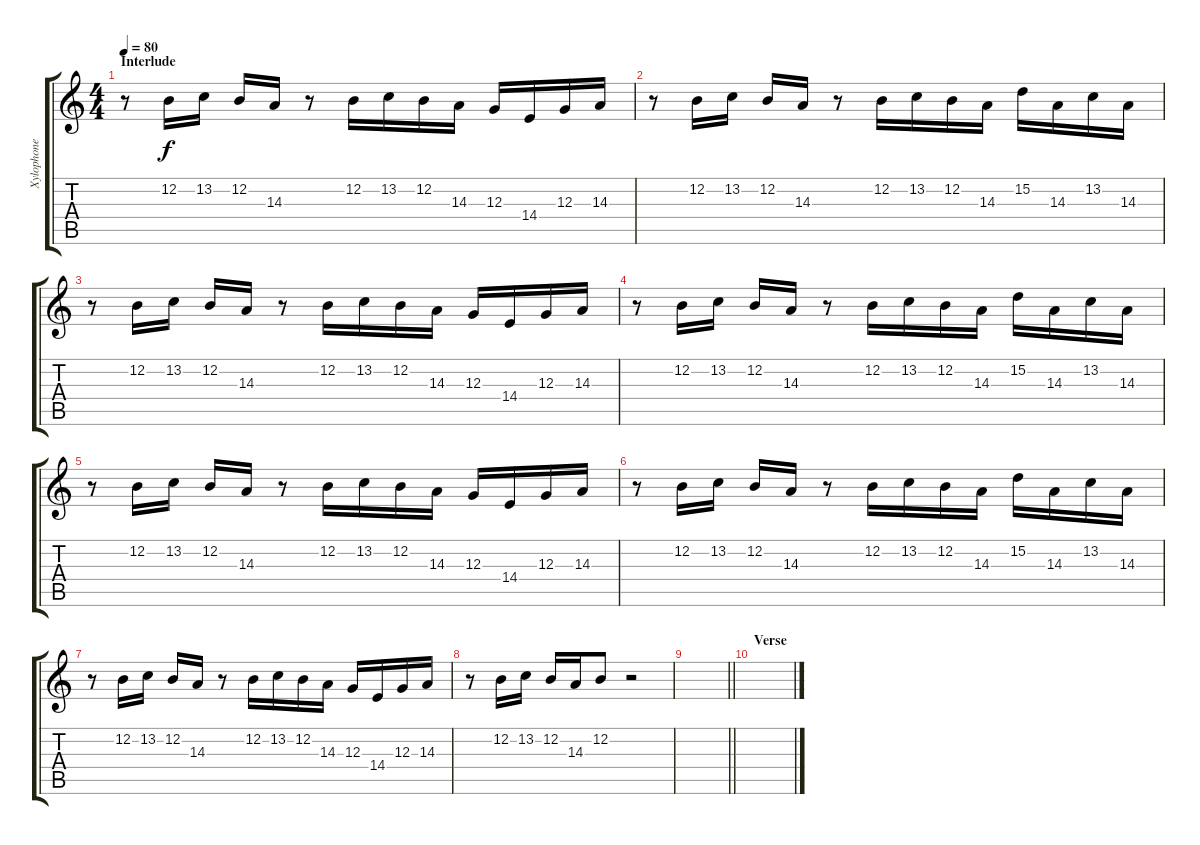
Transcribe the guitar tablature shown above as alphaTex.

\track ("Xylophone" "Xylophone") {instrument xylophone}
\staff {score tabs}
\tuning (E4 B3 G3 D3 A2 E2) {hide}
\ts (4 4)
\section ("" "Interlude")
\tempo 80
\clef g2
\ks c
r.8{dy f} 12.2.16 13.2.16 12.2.16 14.3.16 r.8 12.2.16 13.2.16 12.2.16 14.3.16 12.3.16 14.4.16 12.3.16 14.3.16 |
r.8 12.2.16 13.2.16 12.2.16 14.3.16 r.8 12.2.16 13.2.16 12.2.16 14.3.16 15.2.16 14.3.16 13.2.16 14.3.16 |
r.8 12.2.16 13.2.16 12.2.16 14.3.16 r.8 12.2.16 13.2.16 12.2.16 14.3.16 12.3.16 14.4.16 12.3.16 14.3.16 |
r.8 12.2.16 13.2.16 12.2.16 14.3.16 r.8 12.2.16 13.2.16 12.2.16 14.3.16 15.2.16 14.3.16 13.2.16 14.3.16 |
r.8 12.2.16 13.2.16 12.2.16 14.3.16 r.8 12.2.16 13.2.16 12.2.16 14.3.16 12.3.16 14.4.16 12.3.16 14.3.16 |
r.8 12.2.16 13.2.16 12.2.16 14.3.16 r.8 12.2.16 13.2.16 12.2.16 14.3.16 15.2.16 14.3.16 13.2.16 14.3.16 |
r.8 12.2.16 13.2.16 12.2.16 14.3.16 r.8 12.2.16 13.2.16 12.2.16 14.3.16 12.3.16 14.4.16 12.3.16 14.3.16 |
r.8 12.2.16 13.2.16 12.2.16 14.3.16 12.2.8 r.2 |
\barLineRight lightlight
|
\section ("" "Verse")
